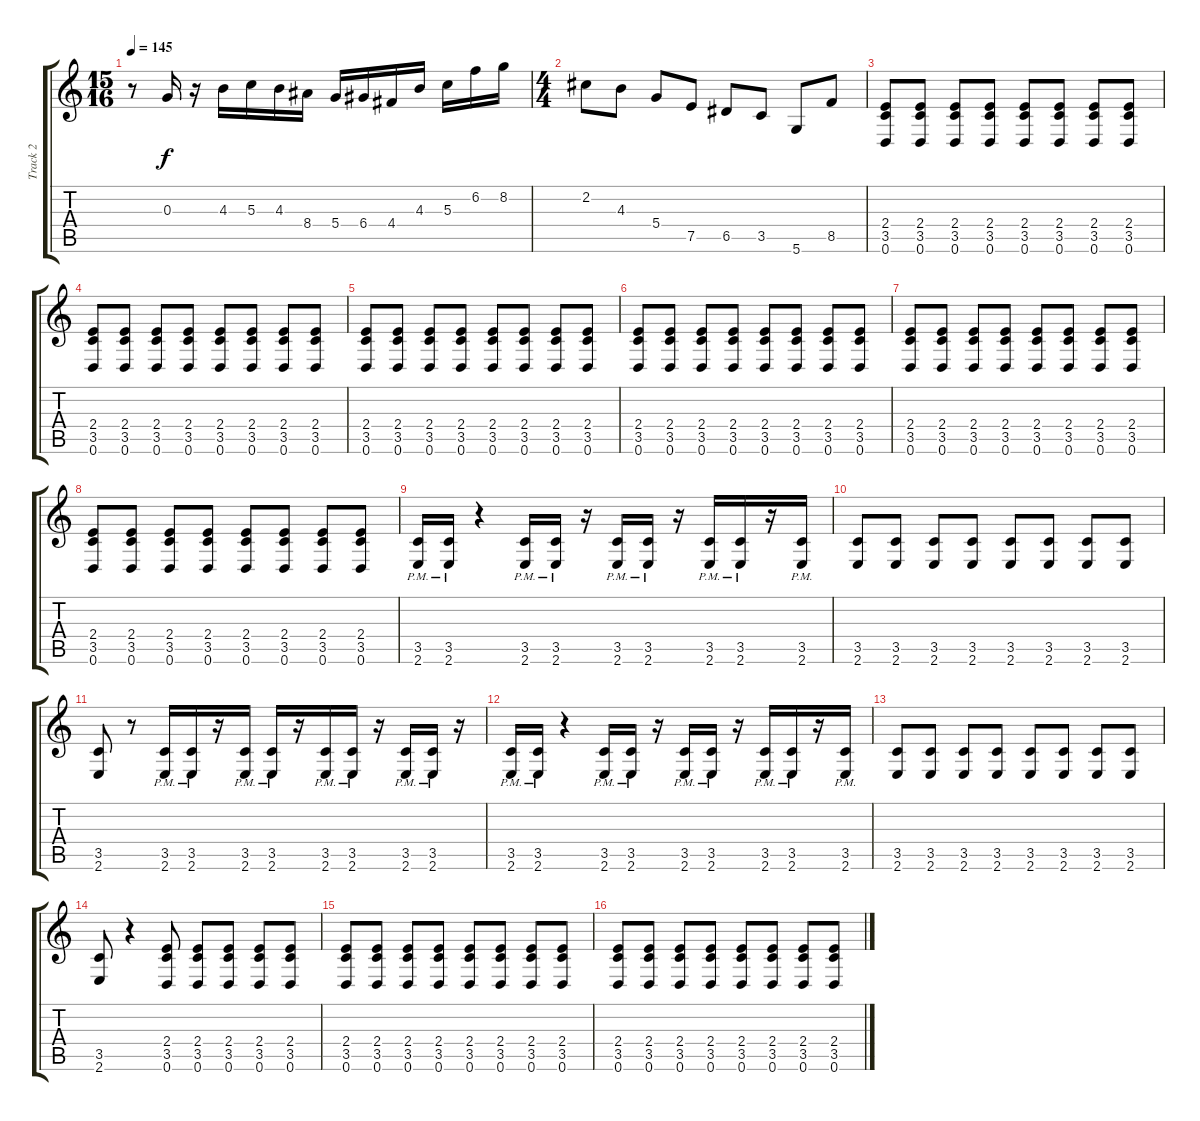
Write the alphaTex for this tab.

\track ("Track 2" "Track 2") {instrument overdrivenguitar}
\staff {score tabs}
\tuning (E4 B3 G3 D3 A2 D2) {hide}
\ts (15 16)
\tempo 145
\clef g2
\ks c
r.8{dy f} 0.3.16 r.16 4.3.16 5.3.16 4.3.16 8.4.16 5.4.16 6.4.16 4.4.16 4.3.16 5.3.16 6.2.16 8.2.16 |
\ts (4 4)
2.2.8 4.3.8 5.4.8 7.5.8 6.5.8 3.5.8 5.6.8 8.5.8 |
(2.4 3.5 0.6).8 (2.4 3.5 0.6).8 (2.4 3.5 0.6).8 (2.4 3.5 0.6).8 (2.4 3.5 0.6).8 (2.4 3.5 0.6).8 (2.4 3.5 0.6).8 (2.4 3.5 0.6).8 |
(2.4 3.5 0.6).8 (2.4 3.5 0.6).8 (2.4 3.5 0.6).8 (2.4 3.5 0.6).8 (2.4 3.5 0.6).8 (2.4 3.5 0.6).8 (2.4 3.5 0.6).8 (2.4 3.5 0.6).8 |
(2.4 3.5 0.6).8 (2.4 3.5 0.6).8 (2.4 3.5 0.6).8 (2.4 3.5 0.6).8 (2.4 3.5 0.6).8 (2.4 3.5 0.6).8 (2.4 3.5 0.6).8 (2.4 3.5 0.6).8 |
(2.4 3.5 0.6).8 (2.4 3.5 0.6).8 (2.4 3.5 0.6).8 (2.4 3.5 0.6).8 (2.4 3.5 0.6).8 (2.4 3.5 0.6).8 (2.4 3.5 0.6).8 (2.4 3.5 0.6).8 |
(2.4 3.5 0.6).8 (2.4 3.5 0.6).8 (2.4 3.5 0.6).8 (2.4 3.5 0.6).8 (2.4 3.5 0.6).8 (2.4 3.5 0.6).8 (2.4 3.5 0.6).8 (2.4 3.5 0.6).8 |
(2.4 3.5 0.6).8 (2.4 3.5 0.6).8 (2.4 3.5 0.6).8 (2.4 3.5 0.6).8 (2.4 3.5 0.6).8 (2.4 3.5 0.6).8 (2.4 3.5 0.6).8 (2.4 3.5 0.6).8 |
(3.5{pm} 2.6{pm}).16 (3.5{pm} 2.6{pm}).16 r.4 (3.5{pm} 2.6{pm}).16 (3.5{pm} 2.6{pm}).16 r.16 (3.5{pm} 2.6{pm}).16 (3.5{pm} 2.6{pm}).16 r.16 (3.5{pm} 2.6{pm}).16 (3.5{pm} 2.6{pm}).16 r.16 (3.5{pm} 2.6{pm}).16 |
(3.5 2.6).8 (3.5 2.6).8 (3.5 2.6).8 (3.5 2.6).8 (3.5 2.6).8 (3.5 2.6).8 (3.5 2.6).8 (3.5 2.6).8 |
(3.5 2.6).8 r.8 (3.5{pm} 2.6{pm}).16 (3.5{pm} 2.6{pm}).16 r.16 (3.5{pm} 2.6{pm}).16 (3.5{pm} 2.6{pm}).16 r.16 (3.5{pm} 2.6{pm}).16 (3.5{pm} 2.6{pm}).16 r.16 (3.5{pm} 2.6).16 (3.5{pm} 2.6).16 r.16 |
(3.5{pm} 2.6{pm}).16 (3.5{pm} 2.6{pm}).16 r.4 (3.5{pm} 2.6{pm}).16 (3.5{pm} 2.6{pm}).16 r.16 (3.5{pm} 2.6{pm}).16 (3.5{pm} 2.6{pm}).16 r.16 (3.5{pm} 2.6{pm}).16 (3.5{pm} 2.6{pm}).16 r.16 (3.5{pm} 2.6{pm}).16 |
(3.5 2.6).8 (3.5 2.6).8 (3.5 2.6).8 (3.5 2.6).8 (3.5 2.6).8 (3.5 2.6).8 (3.5 2.6).8 (3.5 2.6).8 |
(3.5 2.6).8 r.4 (2.4 3.5 0.6).8 (2.4 3.5 0.6).8 (2.4 3.5 0.6).8 (2.4 3.5 0.6).8 (2.4 3.5 0.6).8 |
(2.4 3.5 0.6).8 (2.4 3.5 0.6).8 (2.4 3.5 0.6).8 (2.4 3.5 0.6).8 (2.4 3.5 0.6).8 (2.4 3.5 0.6).8 (2.4 3.5 0.6).8 (2.4 3.5 0.6).8 |
(2.4 3.5 0.6).8 (2.4 3.5 0.6).8 (2.4 3.5 0.6).8 (2.4 3.5 0.6).8 (2.4 3.5 0.6).8 (2.4 3.5 0.6).8 (2.4 3.5 0.6).8 (2.4 3.5 0.6).8
